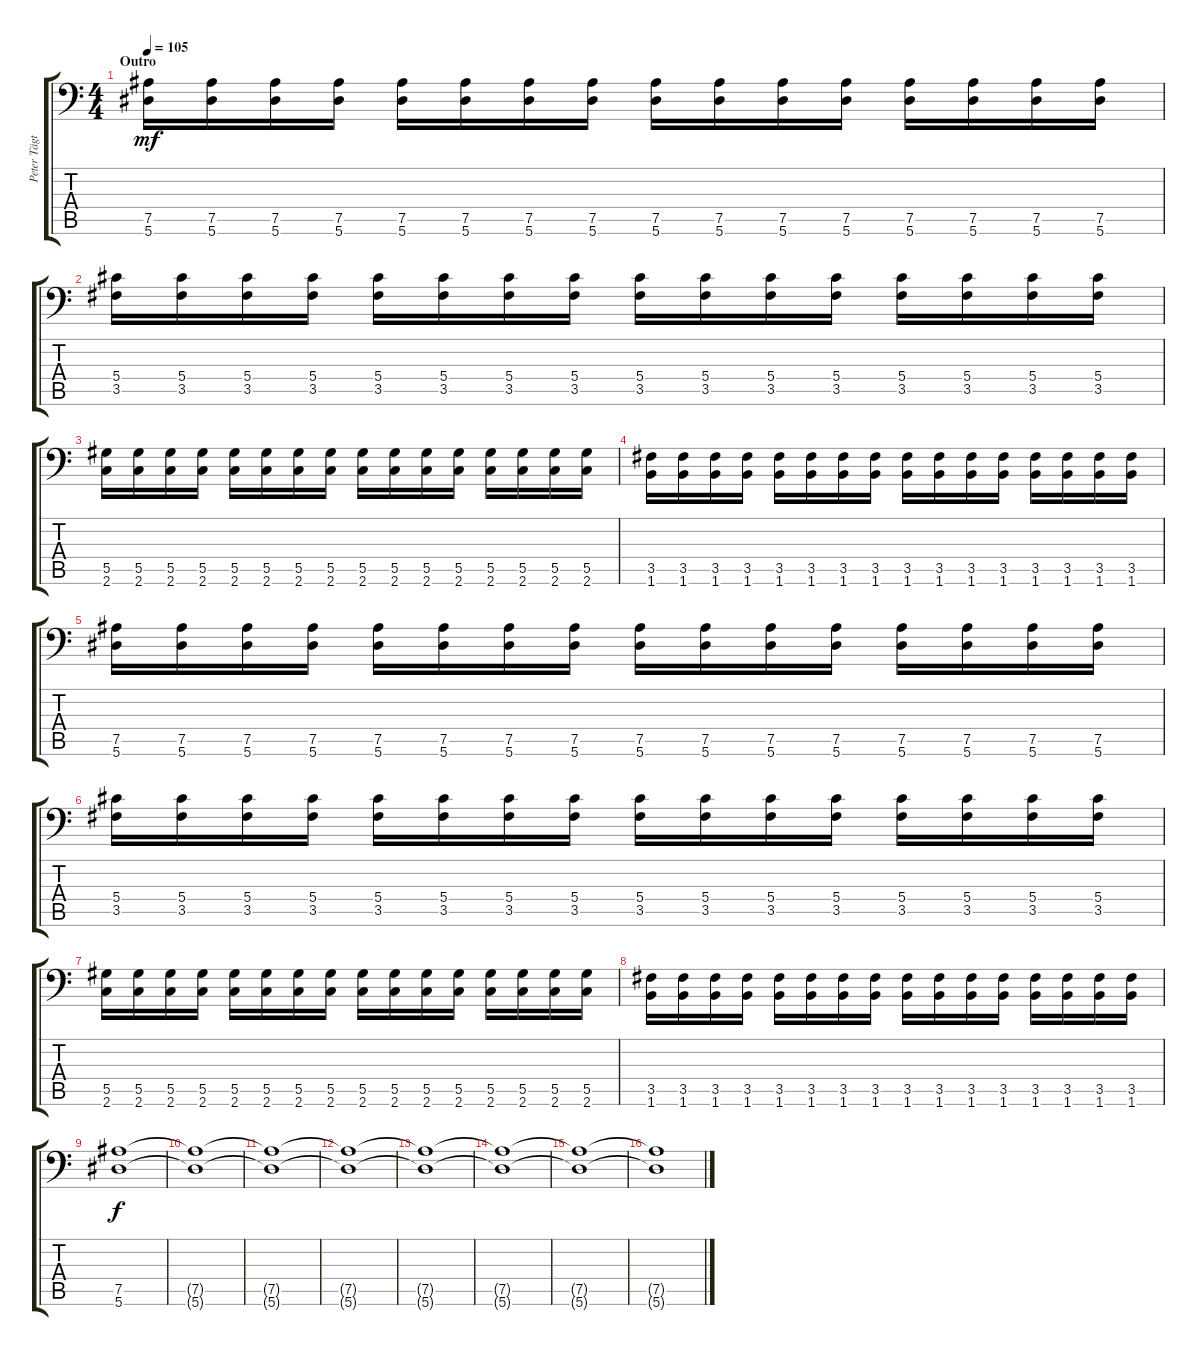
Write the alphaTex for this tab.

\track ("Peter Tägtgren (Rythm 1)" "Peter Tägt") {instrument distortionguitar}
\staff {score tabs}
\tuning (Bb3 F3 Db3 Ab2 Eb2 Bb1) {hide}
\ts (4 4)
\section ("" "Outro")
\tempo 105
\clef f4
\ks c
(7.5 5.6).16{dy mf} (7.5 5.6).16 (7.5 5.6).16 (7.5 5.6).16 (7.5 5.6).16 (7.5 5.6).16 (7.5 5.6).16 (7.5 5.6).16 (7.5 5.6).16 (7.5 5.6).16 (7.5 5.6).16 (7.5 5.6).16 (7.5 5.6).16 (7.5 5.6).16 (7.5 5.6).16 (7.5 5.6).16 |
(5.4 3.5).16 (5.4 3.5).16 (5.4 3.5).16 (5.4 3.5).16 (5.4 3.5).16 (5.4 3.5).16 (5.4 3.5).16 (5.4 3.5).16 (5.4 3.5).16 (5.4 3.5).16 (5.4 3.5).16 (5.4 3.5).16 (5.4 3.5).16 (5.4 3.5).16 (5.4 3.5).16 (5.4 3.5).16 |
(5.5 2.6).16 (5.5 2.6).16 (5.5 2.6).16 (5.5 2.6).16 (5.5 2.6).16 (5.5 2.6).16 (5.5 2.6).16 (5.5 2.6).16 (5.5 2.6).16 (5.5 2.6).16 (5.5 2.6).16 (5.5 2.6).16 (5.5 2.6).16 (5.5 2.6).16 (5.5 2.6).16 (5.5 2.6).16 |
(3.5 1.6).16 (3.5 1.6).16 (3.5 1.6).16 (3.5 1.6).16 (3.5 1.6).16 (3.5 1.6).16 (3.5 1.6).16 (3.5 1.6).16 (3.5 1.6).16 (3.5 1.6).16 (3.5 1.6).16 (3.5 1.6).16 (3.5 1.6).16 (3.5 1.6).16 (3.5 1.6).16 (3.5 1.6).16 |
(7.5 5.6).16 (7.5 5.6).16 (7.5 5.6).16 (7.5 5.6).16 (7.5 5.6).16 (7.5 5.6).16 (7.5 5.6).16 (7.5 5.6).16 (7.5 5.6).16 (7.5 5.6).16 (7.5 5.6).16 (7.5 5.6).16 (7.5 5.6).16 (7.5 5.6).16 (7.5 5.6).16 (7.5 5.6).16 |
(5.4 3.5).16 (5.4 3.5).16 (5.4 3.5).16 (5.4 3.5).16 (5.4 3.5).16 (5.4 3.5).16 (5.4 3.5).16 (5.4 3.5).16 (5.4 3.5).16 (5.4 3.5).16 (5.4 3.5).16 (5.4 3.5).16 (5.4 3.5).16 (5.4 3.5).16 (5.4 3.5).16 (5.4 3.5).16 |
(5.5 2.6).16 (5.5 2.6).16 (5.5 2.6).16 (5.5 2.6).16 (5.5 2.6).16 (5.5 2.6).16 (5.5 2.6).16 (5.5 2.6).16 (5.5 2.6).16 (5.5 2.6).16 (5.5 2.6).16 (5.5 2.6).16 (5.5 2.6).16 (5.5 2.6).16 (5.5 2.6).16 (5.5 2.6).16 |
(3.5 1.6).16 (3.5 1.6).16 (3.5 1.6).16 (3.5 1.6).16 (3.5 1.6).16 (3.5 1.6).16 (3.5 1.6).16 (3.5 1.6).16 (3.5 1.6).16 (3.5 1.6).16 (3.5 1.6).16 (3.5 1.6).16 (3.5 1.6).16 (3.5 1.6).16 (3.5 1.6).16 (3.5 1.6).16 |
(7.5 5.6).1{dy f volume 0} |
(7.5{t} 5.6{t}).1 |
(7.5{t} 5.6{t}).1 |
(7.5{t} 5.6{t}).1 |
(7.5{t} 5.6{t}).1 |
(7.5{t} 5.6{t}).1 |
(7.5{t} 5.6{t}).1 |
(7.5{t} 5.6{t}).1
